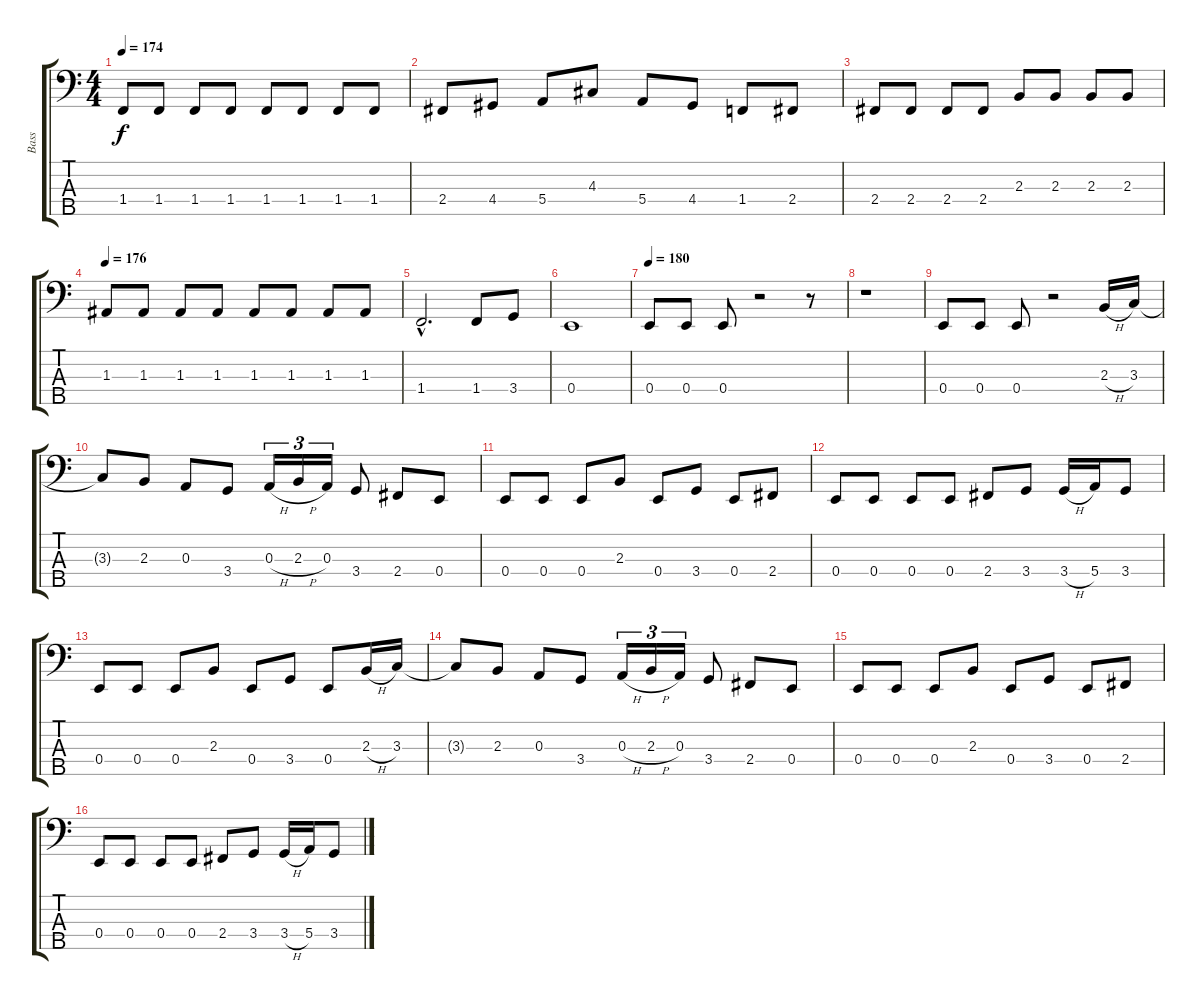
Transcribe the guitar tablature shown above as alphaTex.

\track ("Bass" "Bass") {instrument electricbassfinger}
\staff {score tabs}
\tuning (G2 D2 A1 E1 B0) {hide}
\ts (4 4)
\tempo 174
\clef f4
\ks c
1.4.8{dy f} 1.4.8 1.4.8 1.4.8 1.4.8 1.4.8 1.4.8 1.4.8 |
2.4.8 4.4.8 5.4.8 4.3.8 5.4.8 4.4.8 1.4.8 2.4.8 |
2.4.8 2.4.8 2.4.8 2.4.8 2.3.8 2.3.8 2.3.8 2.3.8 |
\tempo 176
1.3.8 1.3.8 1.3.8 1.3.8 1.3.8 1.3.8 1.3.8 1.3.8 |
1.4{hac}.2{d} 1.4.8 3.4.8 |
0.4.1 |
\tempo 180
0.4.8 0.4.8 0.4.8 r.2 r.8 |
r.1 |
0.4.8 0.4.8 0.4.8 r.2 2.3{h}.16 3.3.16 |
3.3{t}.8 2.3.8 0.3.8 3.4.8 0.3{h}.16{tu (3 2)} 2.3{h}.16{tu (3 2)} 0.3.16{tu (3 2)} 3.4.8 2.4.8 0.4.8 |
0.4.8 0.4.8 0.4.8 2.3.8 0.4.8 3.4.8 0.4.8 2.4.8 |
0.4.8 0.4.8 0.4.8 0.4.8 2.4.8 3.4.8 3.4{h}.16 5.4.16 3.4.8 |
0.4.8 0.4.8 0.4.8 2.3.8 0.4.8 3.4.8 0.4.8 2.3{h}.16 3.3.16 |
3.3{t}.8 2.3.8 0.3.8 3.4.8 0.3{h}.16{tu (3 2)} 2.3{h}.16{tu (3 2)} 0.3.16{tu (3 2)} 3.4.8 2.4.8 0.4.8 |
0.4.8 0.4.8 0.4.8 2.3.8 0.4.8 3.4.8 0.4.8 2.4.8 |
0.4.8 0.4.8 0.4.8 0.4.8 2.4.8 3.4.8 3.4{h}.16 5.4.16 3.4.8
